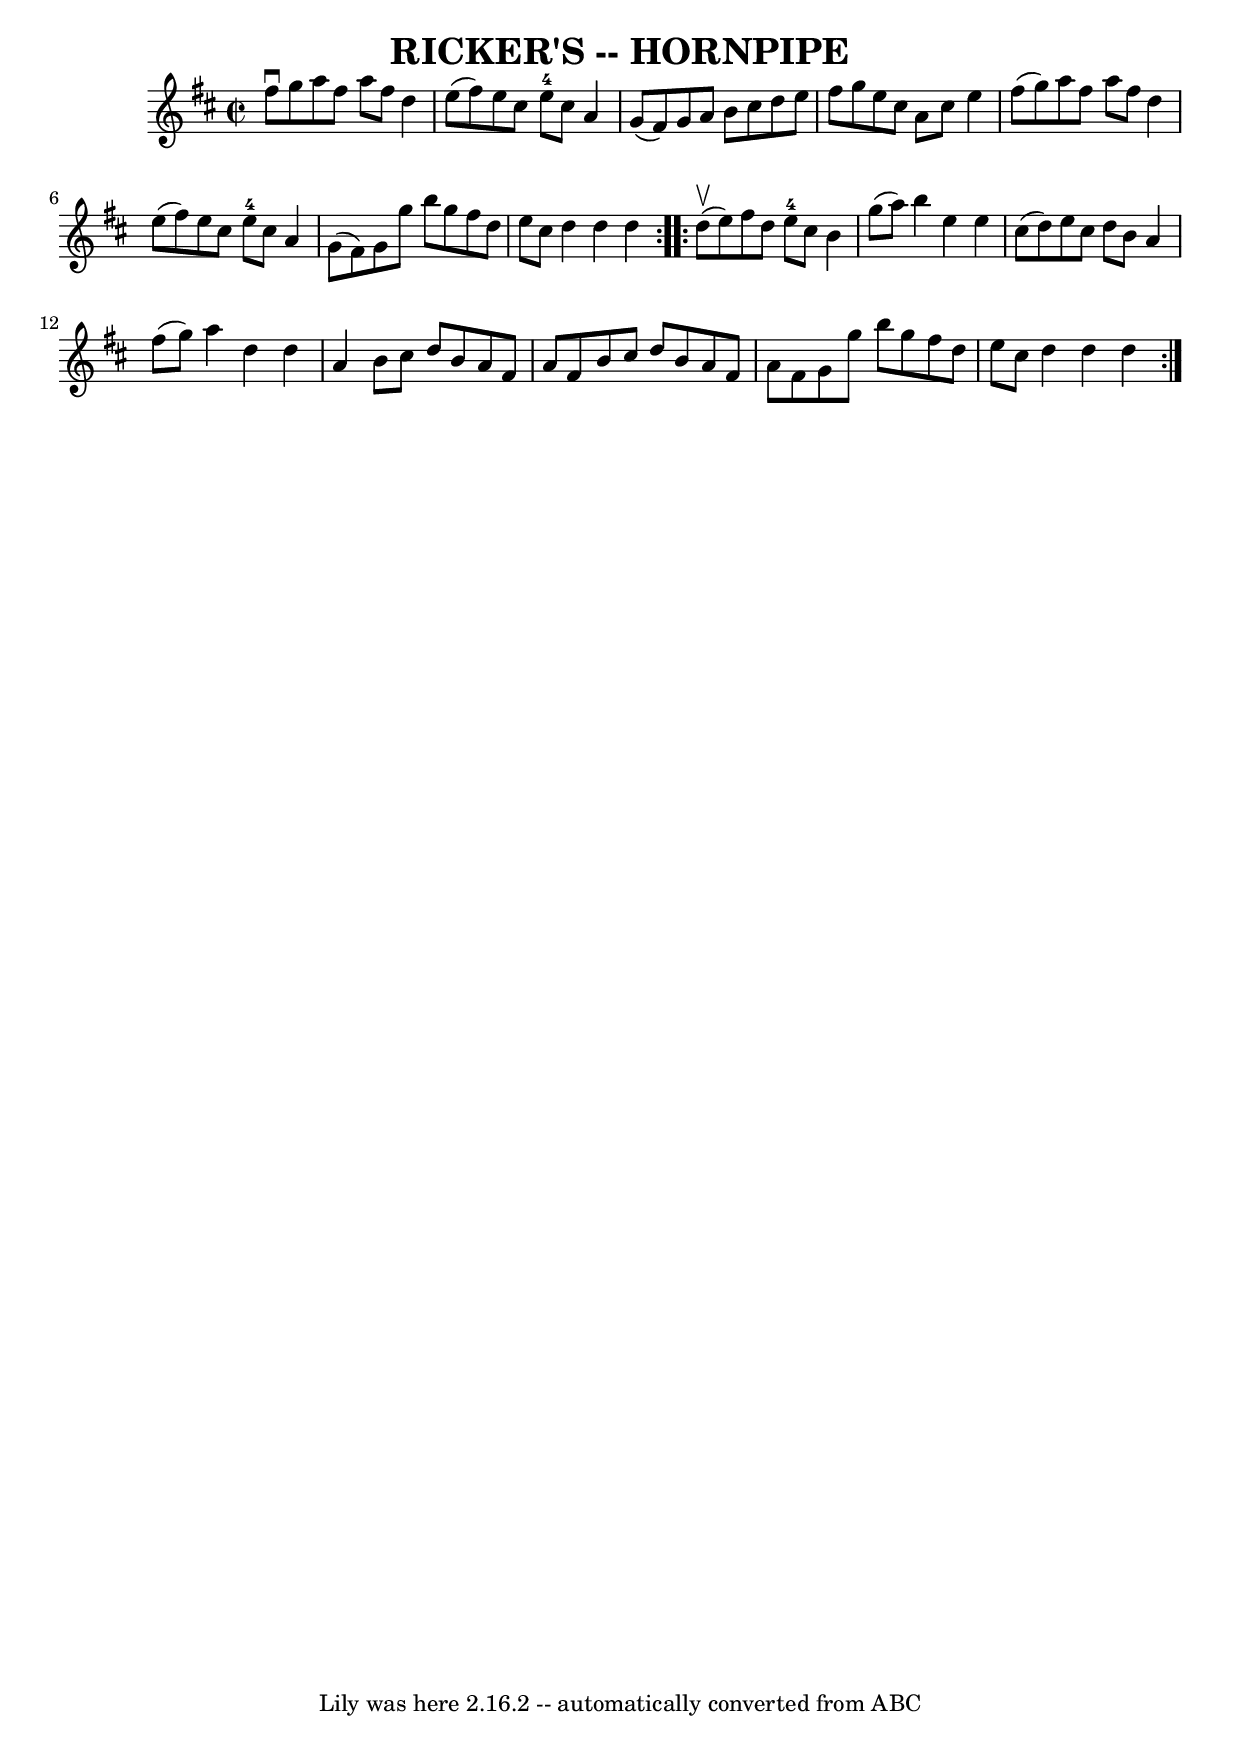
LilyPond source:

\version "2.7.40"
\include "Mammoth.ily"
\header {
	book = "Ryan's Mammoth Collection of Fiddle Tunes"
	crossRefNumber = "1"
	footnotes = ""
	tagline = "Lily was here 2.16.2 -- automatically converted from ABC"
	title = "RICKER'S -- HORNPIPE"
}
voicedefault =  {
\set Score.defaultBarType = "empty"

\repeat volta 2 {
\override Staff.TimeSignature #'style = #'C
 \time 2/2 \key d \major fis''8^\downbow g''8        |
 a''8    
fis''8 a''8 fis''8 d''4 e''8 (fis''8)   |
 e''8    
cis''8 e''8-4 cis''8 a'4 g'8 (fis'8)   |
 g'8    
a'8 b'8 cis''8 d''8 e''8 fis''8 g''8    |
 e''8    
cis''8 a'8 cis''8 e''4 fis''8 (g''8)   |
     |
  
 a''8 fis''8 a''8 fis''8 d''4 e''8 (fis''8)   |
   
e''8 cis''8 e''8-4 cis''8 a'4 g'8 (fis'8)   |
   
g'8 g''8 b''8 g''8 fis''8 d''8 e''8 cis''8    |
   
d''4 d''4 d''4    }     \repeat volta 2 { d''8 (^\upbow e''8)    
   |
 fis''8 d''8 e''8-4 cis''8 b'4 g''8 (a''8)  
 |
 b''4 e''4 e''4 cis''8 (d''8)   |
 e''8    
cis''8 d''8 b'8 a'4 fis''8 (g''8)   |
 a''4 d''4   
 d''4 a'4    |
     |
 b'8 cis''8 d''8 b'8 a'8    
fis'8 a'8 fis'8    |
 b'8 cis''8 d''8 b'8 a'8    
fis'8 a'8 fis'8    |
 g'8 g''8 b''8 g''8 fis''8    
d''8 e''8 cis''8    |
 d''4 d''4 d''4    }   
}

\score{
    <<

	\context Staff="default"
	{
	    \voicedefault 
	}

    >>
	\layout {
	}
	\midi {}
}
